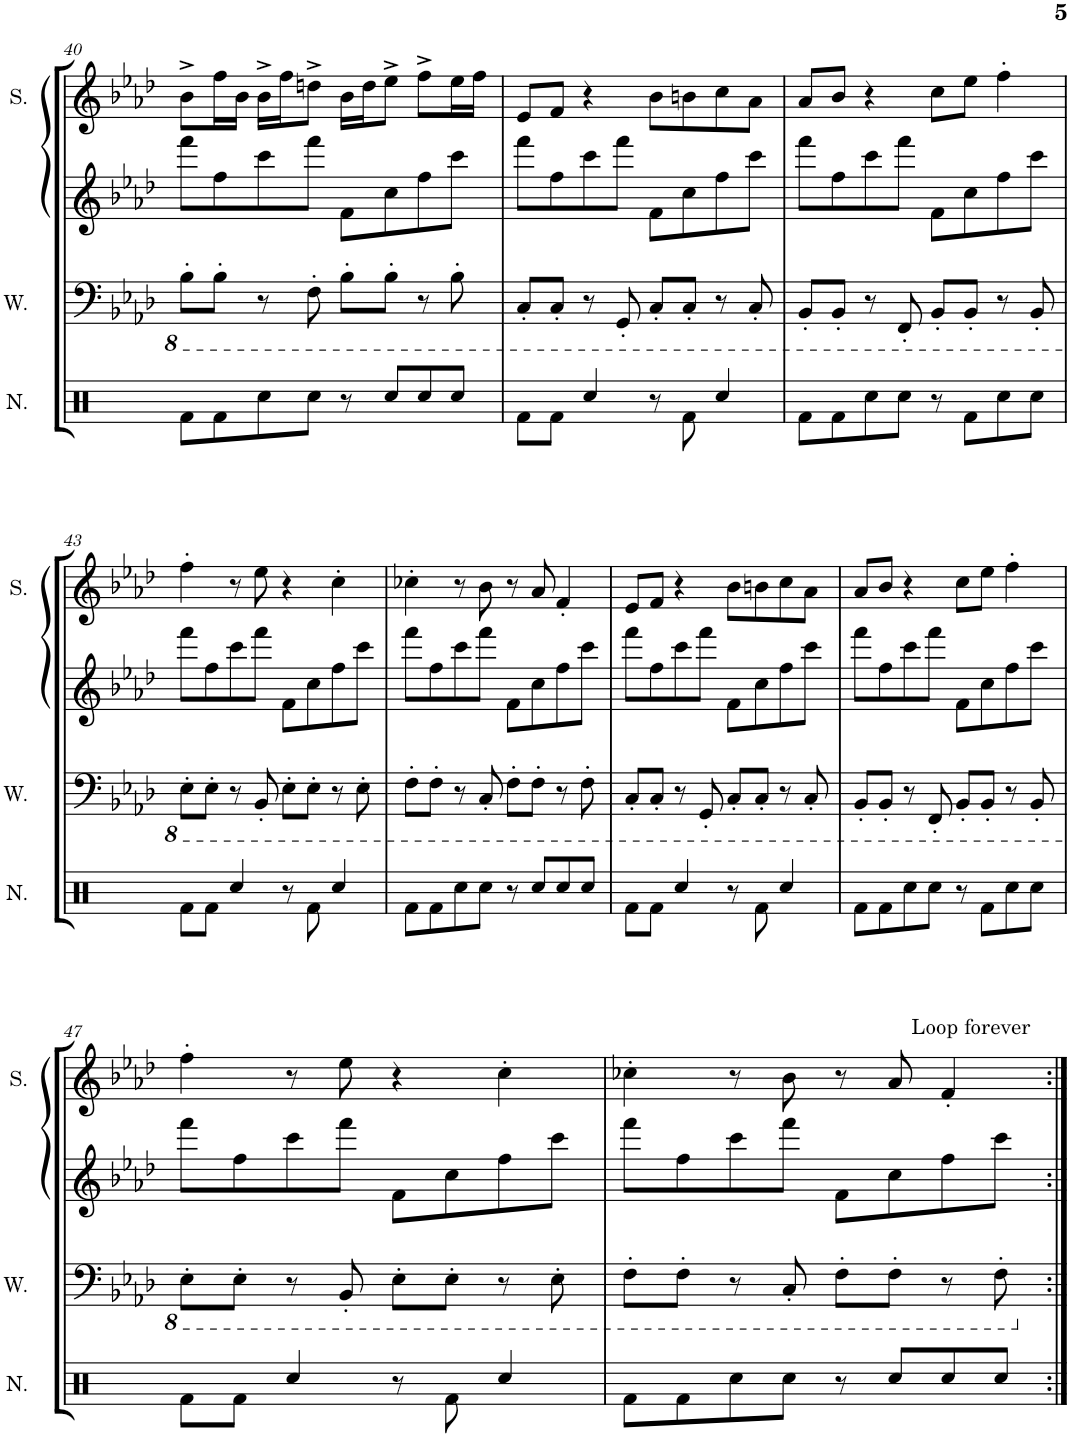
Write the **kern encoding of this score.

**kern	**kern	**kern	**kern
*part4	*part3	*part2	*part1
*staff4	*staff3	*staff2	*staff1
*I"Noise	*I"Wave	*I"Square Synthesizer	*I"Square
*I'N.	*I'W.	*	*I'S.
!!LO:PB:g=z
*clefX	*clefF4	*clefG2	*clefG2
*k[]	*k[b-e-a-d-]	*k[b-e-a-d-]	*k[b-e-a-d-]
*M4/4	*M4/4	*M4/4	*M4/4
*met(c)	*met(c)	*met(c)	*met(c)
=40	=40	=40	=40
8Rf\L	8BB-'\L	8fff\L	8b-^\L
8Rf\	8BB-'\J	8ff\	16ff\L
.	.	.	16b-\JJ
8Rcc\	8r	8ccc\	16b-^\LL
.	.	.	16ff\J
8Rcc\J	8FF'\	8fff\J	8ddn^\J
8r	8BB-'\L	8f\L	16b-\LL
.	.	.	16dd\J
8Rcc/L	8BB-'\J	8cc\	8ee-^\J
8Rcc/	8r	8ff\	8ff^\L
8Rcc/J	8BB-'\	8ccc\J	16ee-\L
.	.	.	16ff\JJ
=41	=41	=41	=41
8Rf\L	8CC'/L	8fff\L	8e-/L
8Rf\J	8CC'/J	8ff\	8f/J
4Rcc/	8r	8ccc\	4r
.	8GGG'/	8fff\J	.
8r	8CC'/L	8f\L	8b-\L
8Rf\	8CC'/J	8cc\	8bn\
4Rcc/	8r	8ff\	8cc\
.	8CC'/	8ccc\J	8a-\J
=42	=42	=42	=42
8Rf\L	8BBB-'/L	8fff\L	8a-/L
8Rf\	8BBB-'/J	8ff\	8b-/J
8Rcc\	8r	8ccc\	4r
8Rcc\J	8FFF'/	8fff\J	.
8r	8BBB-'/L	8f\L	8cc\L
8Rf\L	8BBB-'/J	8cc\	8ee-\J
8Rcc\	8r	8ff\	4ff'\
8Rcc\J	8BBB-'/	8ccc\J	.
!!LO:LB:g=z
=43	=43	=43	=43
8Rf\L	8EE-'\L	8fff\L	4ff'\
8Rf\J	8EE-'\J	8ff\	.
4Rcc/	8r	8ccc\	8r
.	8BBB-'/	8fff\J	8ee-\
8r	8EE-'\L	8f\L	4r
8Rf\	8EE-'\J	8cc\	.
4Rcc/	8r	8ff\	4cc'\
.	8EE-'\	8ccc\J	.
=44	=44	=44	=44
8Rf\L	8FF'\L	8fff\L	4cc-X'\
8Rf\	8FF'\J	8ff\	.
8Rcc\	8r	8ccc\	8r
8Rcc\J	8CC'/	8fff\J	8b-\
8r	8FF'\L	8f\L	8r
8Rcc/L	8FF'\J	8cc\	8a-/
8Rcc/	8r	8ff\	4f'/
8Rcc/J	8FF'\	8ccc\J	.
=45	=45	=45	=45
8Rf\L	8CC'/L	8fff\L	8e-/L
8Rf\J	8CC'/J	8ff\	8f/J
4Rcc/	8r	8ccc\	4r
.	8GGG'/	8fff\J	.
8r	8CC'/L	8f\L	8b-\L
8Rf\	8CC'/J	8cc\	8bn\
4Rcc/	8r	8ff\	8cc\
.	8CC'/	8ccc\J	8a-\J
=46	=46	=46	=46
8Rf\L	8BBB-'/L	8fff\L	8a-/L
8Rf\	8BBB-'/J	8ff\	8b-/J
8Rcc\	8r	8ccc\	4r
8Rcc\J	8FFF'/	8fff\J	.
8r	8BBB-'/L	8f\L	8cc\L
8Rf\L	8BBB-'/J	8cc\	8ee-\J
8Rcc\	8r	8ff\	4ff'\
8Rcc\J	8BBB-'/	8ccc\J	.
!!LO:LB:g=z
=47	=47	=47	=47
8Rf\L	8EE-'\L	8fff\L	4ff'\
8Rf\J	8EE-'\J	8ff\	.
4Rcc/	8r	8ccc\	8r
.	8BBB-'/	8fff\J	8ee-\
8r	8EE-'\L	8f\L	4r
8Rf\	8EE-'\J	8cc\	.
4Rcc/	8r	8ff\	4cc'\
.	8EE-'\	8ccc\J	.
=48	=48	=48	=48
8Rf\L	8FF'\L	8fff\L	4cc-X'\
8Rf\	8FF'\J	8ff\	.
8Rcc\	8r	8ccc\	8r
8Rcc\J	8CC'/	8fff\J	8b-\
8r	8FF'\L	8f\L	8r
8Rcc/L	8FF'\J	8cc\	8a-/
!	!	!	!LO:TX:a:t=Loop forever
8Rcc/	8r	8ff\	4f'/
8Rcc/J	8FF'\	8ccc\J	.
=:|!	=:|!	=:|!	=:|!
*-	*-	*-	*-
